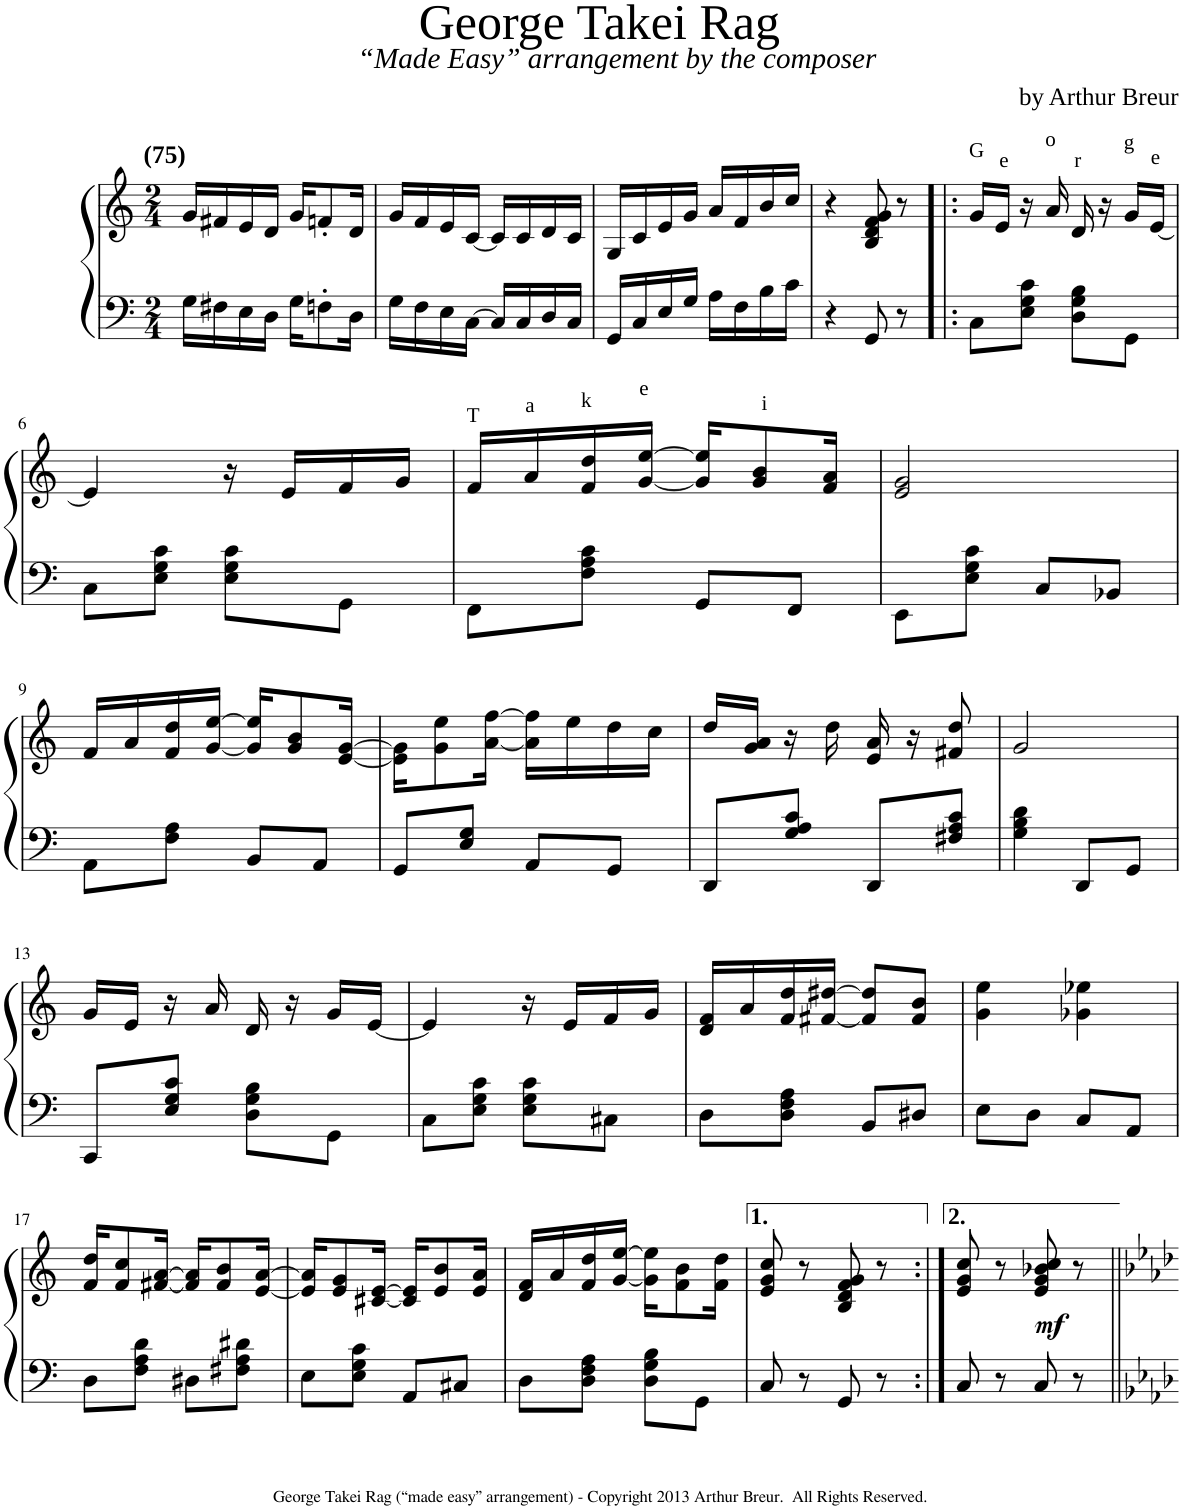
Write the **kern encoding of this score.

**kern	**kern	**dynam
*part1	*part1	*part1
*staff2	*staff1	*staff1/2
*I"Piano	*	*
*I'Pno	*	*
*clefF4	*clefG2	*
*k[]	*k[]	*
*M2/4	*M2/4	*
=1	=1	=1
!	!LO:TX:a:B:t=(75)	!
16G\LL	16g/LL	.
16F#X\	16f#X/	.
16E\	16e/	.
16D\JJ	16d/JJ	.
16G\KL	16g/KL	.
8Fn'\	8fn'/	.
16D\Jk	16d/Jk	.
=2	=2	=2
16G\LL	16g/LL	.
16F\	16f/	.
16E\	16e/	.
[16C\JJ	[16c/JJ	.
16C/LL]	16c/LL]	.
16C/	16c/	.
16D/	16d/	.
16C/JJ	16c/JJ	.
=3	=3	=3
16GG/LL	16G/LL	.
16C/	16c/	.
16E/	16e/	.
16G/JJ	16g/JJ	.
16A\LL	16a/LL	.
16F\	16f/	.
16B\	16b/	.
16c\JJ	16cc/JJ	.
=4	=4	=4
4r	4r	.
8GG/	8B/ 8d/ 8f/ 8g/	.
8r	8r	.
=5!|:	=5!|:	=5!|:
!	!LO:TX:a:t=G	!
8C\L	16g/LL	.
!	!LO:TX:a:t=e	!
.	16e/JJ	.
8E\ 8G\ 8c\J	16r	.
!	!LO:TX:a:t=o	!
.	16a/	.
!	!LO:TX:a:t=r	!
8D\ 8G\ 8B\L	16d/	.
.	16r	.
!	!LO:TX:a:t=g	!
8GG\J	16g/LL	.
!	!LO:TX:a:t=e	!
.	[16e/JJ	.
!!LO:LB:g=z
=6	=6	=6
8C\L	4e/]	.
8E\ 8G\ 8c\J	.	.
8E\ 8G\ 8c\L	16r	.
.	16e/LL	.
8GG\J	16f/	.
.	16g/JJ	.
=7	=7	=7
!	!LO:TX:a:t=T	!
8FF\L	16f/LL	.
!	!LO:TX:a:t=a	!
.	16a/	.
!	!LO:TX:a:t=k	!
8F\ 8A\ 8c\J	16f/ 16dd/	.
!	!LO:TX:a:t=e	!
.	[16g/ [16ee/JJ	.
8GG/L	16g/] 16ee/]KL	.
!	!LO:TX:a:t=i	!
.	8g/ 8b/	.
8FF/J	.	.
.	16f/ 16a/Jk	.
=8	=8	=8
8EE\L	2e/ 2g/	.
8E\ 8G\ 8c\J	.	.
8C/L	.	.
8BB-X/J	.	.
!!LO:LB:g=z
=9	=9	=9
8AA\L	16f/LL	.
.	16a/	.
8F\ 8A\J	16f/ 16dd/	.
.	[16g/ [16ee/JJ	.
8BB/L	16g/] 16ee/]KL	.
.	8g/ 8b/	.
8AA/J	.	.
.	[16e/ [16g/Jk	.
=10	=10	=10
8GG/L	16e\] 16g\]KL	.
.	8g\ 8ee\	.
8E/ 8G/J	.	.
.	[16a\ [16ff\Jk	.
8AA/L	16a\] 16ff\]LL	.
.	16ee\	.
8GG/J	16dd\	.
.	16cc\JJ	.
=11	=11	=11
8DD/L	16dd/LL	.
.	16g/ 16a/JJ	.
8G/ 8A/ 8c/J	16r	.
.	16dd\	.
8DD/L	16e/ 16a/	.
.	16r	.
8F#X/ 8A/ 8c/J	8f#X/ 8dd/	.
=12	=12	=12
4G\ 4B\ 4d\	2g/	.
8DD/L	.	.
8GG/J	.	.
!!LO:LB:g=z
=13	=13	=13
8CC/L	16g/LL	.
.	16e/JJ	.
8E/ 8G/ 8c/J	16r	.
.	16a/	.
8D\ 8G\ 8B\L	16d/	.
.	16r	.
8GG\J	16g/LL	.
.	[16e/JJ	.
=14	=14	=14
8C\L	4e/]	.
8E\ 8G\ 8c\J	.	.
8E\ 8G\ 8c\L	16r	.
.	16e/LL	.
8C#X\J	16f/	.
.	16g/JJ	.
=15	=15	=15
8D\L	16d/ 16f/LL	.
.	16a/	.
8D\ 8F\ 8A\J	16f/ 16dd/	.
.	[16f#X/ [16dd#X/JJ	.
8BB/L	8f#/] 8dd#/]L	.
8D#X/J	8f#/ 8b/J	.
=16	=16	=16
8E\L	4g\ 4ee\	.
8D\J	.	.
8C/L	4g-X\ 4ee-X\	.
8AA/J	.	.
!!LO:LB:g=z
=17	=17	=17
8D\L	16f/ 16dd/KL	.
.	8f/ 8cc/	.
8F\ 8A\ 8d\J	.	.
.	[16f#X/ [16a/Jk	.
8D#X\L	16f#/] 16a/]KL	.
.	8f#/ 8b/	.
8F#X\ 8A\ 8d#X\J	.	.
.	[16e/ [16a/Jk	.
=18	=18	=18
8E\L	16e/] 16a/]KL	.
.	8e/ 8g/	.
8E\ 8G\ 8c\J	.	.
.	[16c#X/ [16e/Jk	.
8AA/L	16c#/] 16e/]KL	.
.	8e/ 8b/	.
8C#X/J	.	.
.	16e/ 16a/Jk	.
=19	=19	=19
8D\L	16d/ 16f/LL	.
.	16a/	.
8D\ 8F\ 8A\J	16f/ 16dd/	.
.	[16g/ [16ee/JJ	.
8D\ 8G\ 8B\L	16g\] 16ee\]KL	.
.	8f\ 8b\	.
8GG\J	.	.
.	16f\ 16dd\Jk	.
=20	=20	=20
8C/	8e/ 8g/ 8cc/	.
8r	8r	.
8GG/	8B/ 8d/ 8f/ 8g/	.
8r	8r	.
=21:|!	=21:|!	=21:|!
8C/	8e/ 8g/ 8cc/	.
8r	8r	.
!	!	!LO:DY:a=2
8C/	8e/ 8g/ 8b-X/ 8cc/	mf
8r	8r	.
=||	=||	=||
*-	*-	*-
